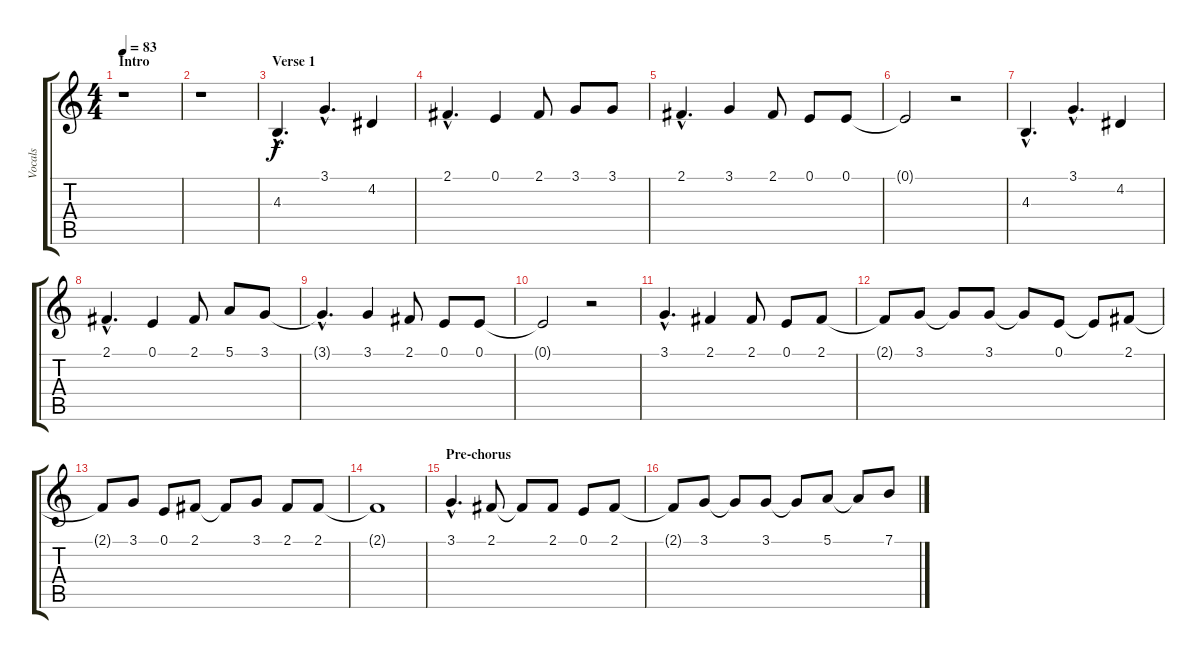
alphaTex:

\track ("Vocals" "Vocals") {instrument violin}
\staff {score tabs}
\tuning (E4 B3 G3 D3 A2 E2) {hide}
\ts (4 4)
\section ("" "Intro")
\tempo 83
\clef g2
\ks c
r.1{dy f instrument violin} |
r.1 |
\section ("" "Verse 1 ")
4.3{hac}.4{d} 3.1{hac}.4{d} 4.2.4 |
2.1{hac}.4{d} 0.1.4 2.1.8 3.1.8 3.1.8 |
2.1{hac}.4{d} 3.1.4 2.1.8 0.1.8 0.1.8 |
0.1{t}.2 r.2 |
4.3{hac}.4{d} 3.1{hac}.4{d} 4.2.4 |
2.1{hac}.4{d} 0.1.4 2.1.8 5.1.8 3.1.8 |
3.1{hac t}.4{d} 3.1.4 2.1.8 0.1.8 0.1.8 |
0.1{t}.2 r.2 |
3.1{hac}.4{d} 2.1.4 2.1.8 0.1.8 2.1.8 |
2.1{t}.8 3.1.8 3.1{t}.8 3.1.8 3.1{t}.8 0.1.8 0.1{t}.8 2.1.8 |
2.1{t}.8 3.1.8 0.1.8 2.1.8 2.1{t}.8 3.1.8 2.1.8 2.1.8 |
2.1{t}.1 |
\section ("" "Pre-chorus")
3.1{hac}.4{d} 2.1.8 2.1{t}.8 2.1.8 0.1.8 2.1.8 |
2.1{t}.8 3.1.8 3.1{t}.8 3.1.8 3.1{t}.8 5.1.8 5.1{t}.8 7.1.8
